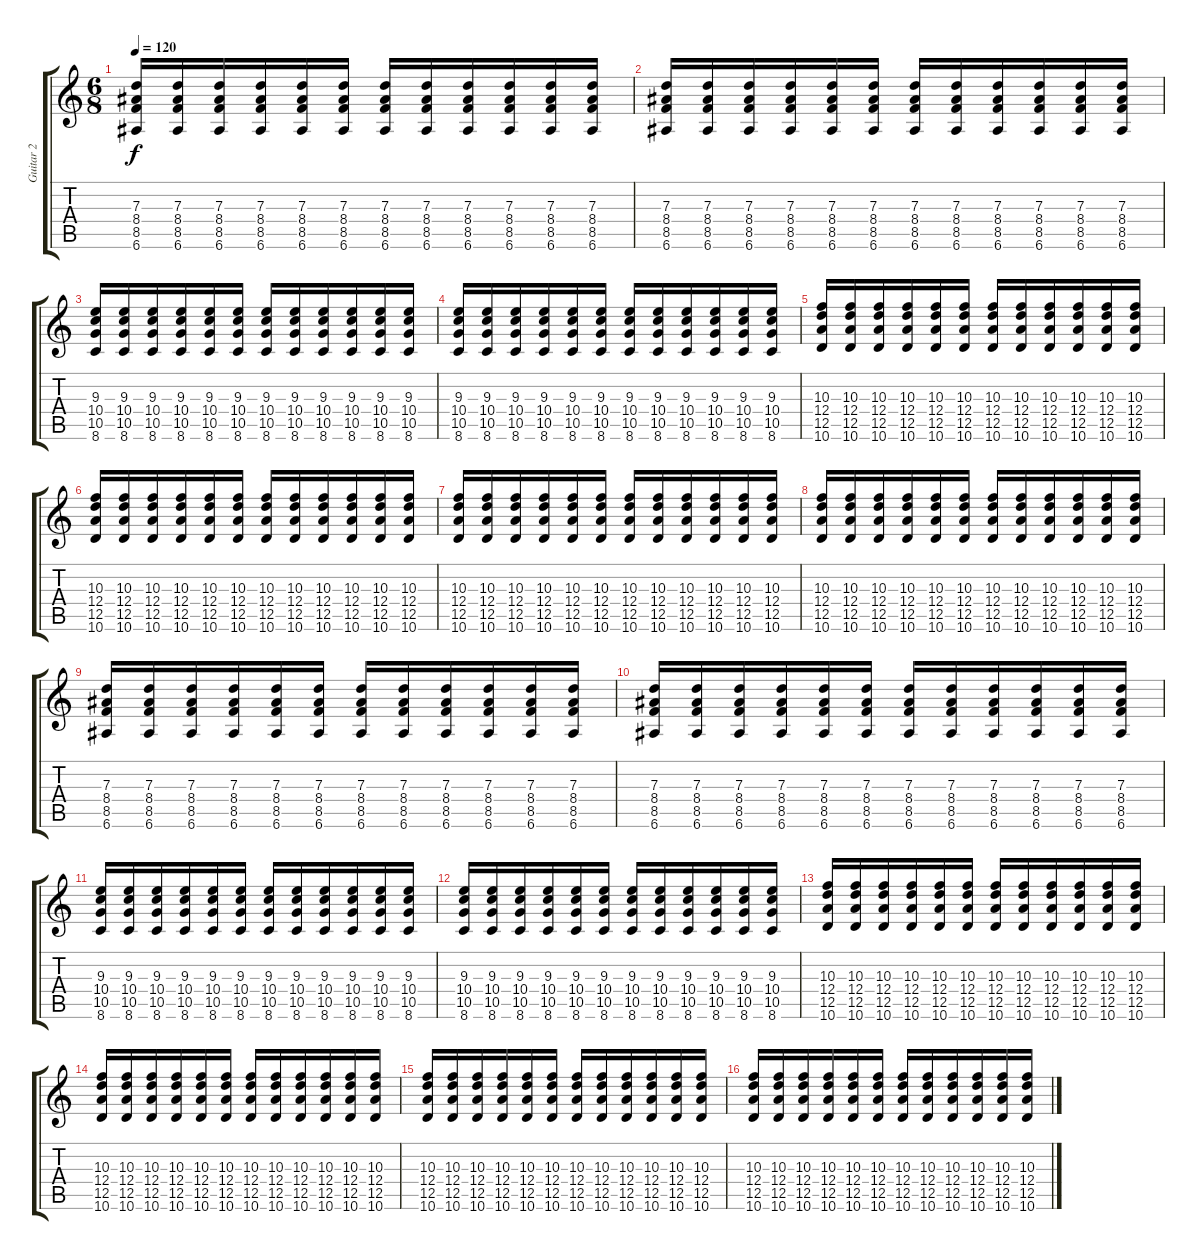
\track ("Guitar 2" "Guitar 2") {instrument electricguitarclean}
\staff {score tabs}
\tuning (E4 B3 G3 D3 A2 E2) {hide}
\ts (6 8)
\tempo 120
\clef g2
\ks c
(7.3 8.4 8.5 6.6).16{dy f instrument distortionguitar} (7.3 8.4 8.5 6.6).16 (7.3 8.4 8.5 6.6).16 (7.3 8.4 8.5 6.6).16 (7.3 8.4 8.5 6.6).16 (7.3 8.4 8.5 6.6).16 (7.3 8.4 8.5 6.6).16 (7.3 8.4 8.5 6.6).16 (7.3 8.4 8.5 6.6).16 (7.3 8.4 8.5 6.6).16 (7.3 8.4 8.5 6.6).16 (7.3 8.4 8.5 6.6).16 |
(7.3 8.4 8.5 6.6).16 (7.3 8.4 8.5 6.6).16 (7.3 8.4 8.5 6.6).16 (7.3 8.4 8.5 6.6).16 (7.3 8.4 8.5 6.6).16 (7.3 8.4 8.5 6.6).16 (7.3 8.4 8.5 6.6).16 (7.3 8.4 8.5 6.6).16 (7.3 8.4 8.5 6.6).16 (7.3 8.4 8.5 6.6).16 (7.3 8.4 8.5 6.6).16 (7.3 8.4 8.5 6.6).16 |
(9.3 10.4 10.5 8.6).16 (9.3 10.4 10.5 8.6).16 (9.3 10.4 10.5 8.6).16 (9.3 10.4 10.5 8.6).16 (9.3 10.4 10.5 8.6).16 (9.3 10.4 10.5 8.6).16 (9.3 10.4 10.5 8.6).16 (9.3 10.4 10.5 8.6).16 (9.3 10.4 10.5 8.6).16 (9.3 10.4 10.5 8.6).16 (9.3 10.4 10.5 8.6).16 (9.3 10.4 10.5 8.6).16 |
(9.3 10.4 10.5 8.6).16 (9.3 10.4 10.5 8.6).16 (9.3 10.4 10.5 8.6).16 (9.3 10.4 10.5 8.6).16 (9.3 10.4 10.5 8.6).16 (9.3 10.4 10.5 8.6).16 (9.3 10.4 10.5 8.6).16 (9.3 10.4 10.5 8.6).16 (9.3 10.4 10.5 8.6).16 (9.3 10.4 10.5 8.6).16 (9.3 10.4 10.5 8.6).16 (9.3 10.4 10.5 8.6).16 |
(10.3 12.4 12.5 10.6).16 (10.3 12.4 12.5 10.6).16 (10.3 12.4 12.5 10.6).16 (10.3 12.4 12.5 10.6).16 (10.3 12.4 12.5 10.6).16 (10.3 12.4 12.5 10.6).16 (10.3 12.4 12.5 10.6).16 (10.3 12.4 12.5 10.6).16 (10.3 12.4 12.5 10.6).16 (10.3 12.4 12.5 10.6).16 (10.3 12.4 12.5 10.6).16 (10.3 12.4 12.5 10.6).16 |
(10.3 12.4 12.5 10.6).16 (10.3 12.4 12.5 10.6).16 (10.3 12.4 12.5 10.6).16 (10.3 12.4 12.5 10.6).16 (10.3 12.4 12.5 10.6).16 (10.3 12.4 12.5 10.6).16 (10.3 12.4 12.5 10.6).16 (10.3 12.4 12.5 10.6).16 (10.3 12.4 12.5 10.6).16 (10.3 12.4 12.5 10.6).16 (10.3 12.4 12.5 10.6).16 (10.3 12.4 12.5 10.6).16 |
(10.3 12.4 12.5 10.6).16 (10.3 12.4 12.5 10.6).16 (10.3 12.4 12.5 10.6).16 (10.3 12.4 12.5 10.6).16 (10.3 12.4 12.5 10.6).16 (10.3 12.4 12.5 10.6).16 (10.3 12.4 12.5 10.6).16 (10.3 12.4 12.5 10.6).16 (10.3 12.4 12.5 10.6).16 (10.3 12.4 12.5 10.6).16 (10.3 12.4 12.5 10.6).16 (10.3 12.4 12.5 10.6).16 |
(10.3 12.4 12.5 10.6).16 (10.3 12.4 12.5 10.6).16 (10.3 12.4 12.5 10.6).16 (10.3 12.4 12.5 10.6).16 (10.3 12.4 12.5 10.6).16 (10.3 12.4 12.5 10.6).16 (10.3 12.4 12.5 10.6).16 (10.3 12.4 12.5 10.6).16 (10.3 12.4 12.5 10.6).16 (10.3 12.4 12.5 10.6).16 (10.3 12.4 12.5 10.6).16 (10.3 12.4 12.5 10.6).16 |
(7.3 8.4 8.5 6.6).16 (7.3 8.4 8.5 6.6).16 (7.3 8.4 8.5 6.6).16 (7.3 8.4 8.5 6.6).16 (7.3 8.4 8.5 6.6).16 (7.3 8.4 8.5 6.6).16 (7.3 8.4 8.5 6.6).16 (7.3 8.4 8.5 6.6).16 (7.3 8.4 8.5 6.6).16 (7.3 8.4 8.5 6.6).16 (7.3 8.4 8.5 6.6).16 (7.3 8.4 8.5 6.6).16 |
(7.3 8.4 8.5 6.6).16 (7.3 8.4 8.5 6.6).16 (7.3 8.4 8.5 6.6).16 (7.3 8.4 8.5 6.6).16 (7.3 8.4 8.5 6.6).16 (7.3 8.4 8.5 6.6).16 (7.3 8.4 8.5 6.6).16 (7.3 8.4 8.5 6.6).16 (7.3 8.4 8.5 6.6).16 (7.3 8.4 8.5 6.6).16 (7.3 8.4 8.5 6.6).16 (7.3 8.4 8.5 6.6).16 |
(9.3 10.4 10.5 8.6).16 (9.3 10.4 10.5 8.6).16 (9.3 10.4 10.5 8.6).16 (9.3 10.4 10.5 8.6).16 (9.3 10.4 10.5 8.6).16 (9.3 10.4 10.5 8.6).16 (9.3 10.4 10.5 8.6).16 (9.3 10.4 10.5 8.6).16 (9.3 10.4 10.5 8.6).16 (9.3 10.4 10.5 8.6).16 (9.3 10.4 10.5 8.6).16 (9.3 10.4 10.5 8.6).16 |
(9.3 10.4 10.5 8.6).16 (9.3 10.4 10.5 8.6).16 (9.3 10.4 10.5 8.6).16 (9.3 10.4 10.5 8.6).16 (9.3 10.4 10.5 8.6).16 (9.3 10.4 10.5 8.6).16 (9.3 10.4 10.5 8.6).16 (9.3 10.4 10.5 8.6).16 (9.3 10.4 10.5 8.6).16 (9.3 10.4 10.5 8.6).16 (9.3 10.4 10.5 8.6).16 (9.3 10.4 10.5 8.6).16 |
(10.3 12.4 12.5 10.6).16 (10.3 12.4 12.5 10.6).16 (10.3 12.4 12.5 10.6).16 (10.3 12.4 12.5 10.6).16 (10.3 12.4 12.5 10.6).16 (10.3 12.4 12.5 10.6).16 (10.3 12.4 12.5 10.6).16 (10.3 12.4 12.5 10.6).16 (10.3 12.4 12.5 10.6).16 (10.3 12.4 12.5 10.6).16 (10.3 12.4 12.5 10.6).16 (10.3 12.4 12.5 10.6).16 |
(10.3 12.4 12.5 10.6).16 (10.3 12.4 12.5 10.6).16 (10.3 12.4 12.5 10.6).16 (10.3 12.4 12.5 10.6).16 (10.3 12.4 12.5 10.6).16 (10.3 12.4 12.5 10.6).16 (10.3 12.4 12.5 10.6).16 (10.3 12.4 12.5 10.6).16 (10.3 12.4 12.5 10.6).16 (10.3 12.4 12.5 10.6).16 (10.3 12.4 12.5 10.6).16 (10.3 12.4 12.5 10.6).16 |
(10.3 12.4 12.5 10.6).16 (10.3 12.4 12.5 10.6).16 (10.3 12.4 12.5 10.6).16 (10.3 12.4 12.5 10.6).16 (10.3 12.4 12.5 10.6).16 (10.3 12.4 12.5 10.6).16 (10.3 12.4 12.5 10.6).16 (10.3 12.4 12.5 10.6).16 (10.3 12.4 12.5 10.6).16 (10.3 12.4 12.5 10.6).16 (10.3 12.4 12.5 10.6).16 (10.3 12.4 12.5 10.6).16 |
(10.3 12.4 12.5 10.6).16 (10.3 12.4 12.5 10.6).16 (10.3 12.4 12.5 10.6).16 (10.3 12.4 12.5 10.6).16 (10.3 12.4 12.5 10.6).16 (10.3 12.4 12.5 10.6).16 (10.3 12.4 12.5 10.6).16 (10.3 12.4 12.5 10.6).16 (10.3 12.4 12.5 10.6).16 (10.3 12.4 12.5 10.6).16 (10.3 12.4 12.5 10.6).16 (10.3 12.4 12.5 10.6).16
